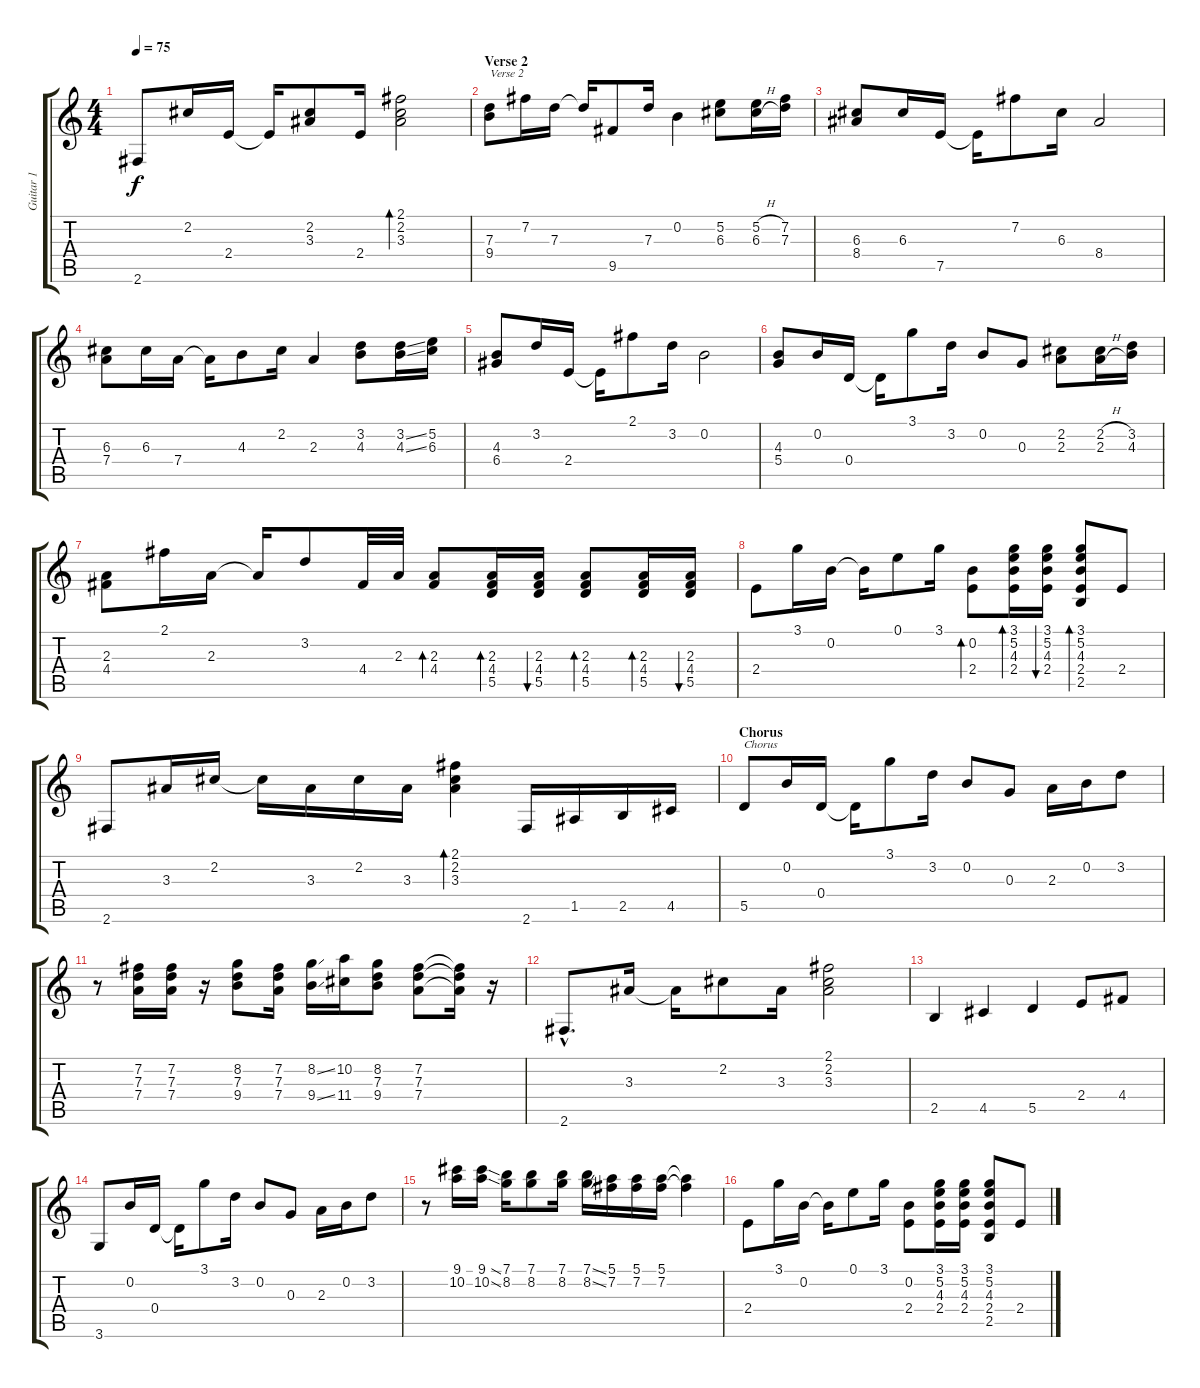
\track ("Guitar 1" "Guitar 1") {instrument acousticguitarnylon}
\staff {score tabs}
\tuning (E4 B3 G3 D3 A2 E2) {hide}
\ts (4 4)
\tempo 75
\clef g2
\ks c
2.6.8{dy f} 2.2.16 2.4.16 2.4{t}.16 (2.2 3.3).8 2.4.16 (2.1 2.2 3.3).2{bd 60} |
\section ("" "Verse 2")
(7.3 9.4).8{txt "Verse 2"} 7.2.16 7.3.16 7.3{t}.16 9.5.8 7.3.16 0.2.4 (5.2 6.3).8 (5.2{h} 6.3{h}).16 (7.2 7.3).16 |
(6.3 8.4).8 6.3.16 7.5.16 7.5{t}.16 7.2.8 6.3.16 8.4.2 |
(6.3 7.4).8 6.3.16 7.4.16 7.4{t}.16 4.3.8 2.2.16 2.3.4 (3.2 4.3).8 (3.2{ss} 4.3{ss}).16 (5.2 6.3).16 |
(4.3 6.4).8 3.2.16 2.4.16 2.4{t}.16 2.1.8 3.2.16 0.2.2 |
(4.3 5.4).8 0.2.16 0.4.16 0.4{t}.16 3.1.8 3.2.16 0.2.8 0.3.8 (2.2 2.3).8 (2.2{h} 2.3{h}).16 (3.2 4.3).16 |
(2.3 4.4).8 2.1.16 2.3.16 2.3{t}.16 3.2.8 4.4.32 2.3.32 (2.3 4.4).8{bd 60} (2.3 4.4 5.5).16{bd 60} (2.3 4.4 5.5).16{bu 60} (2.3 4.4 5.5).8{bd 60} (2.3 4.4 5.5).16{bd 60} (2.3 4.4 5.5).16{bu 60} |
2.4.8 3.1.16 0.2.16 0.2{t}.16 0.1.8 3.1.16 (0.2 2.4).8{bd 60} (3.1 5.2 4.3 2.4).16{bd 60} (3.1 5.2 4.3 2.4).16{bu 60} (3.1 5.2 4.3 2.4 2.5).8{bd 60} 2.4.8 |
2.6.8 3.3.16 2.2.16 2.2{t}.16 3.3.16 2.2.16 3.3.16 (2.1 2.2 3.3).4{bd 60} 2.6.16 1.5.16 2.5.16 4.5.16 |
\section ("" "Chorus")
5.5.8{txt "Chorus"} 0.2.16 0.4.16 0.4{t}.16 3.1.8 3.2.16 0.2.8 0.3.8 2.3.16 0.2.16 3.2.8 |
r.8 (7.2 7.3 7.4).16 (7.2 7.3 7.4).16 r.16 (8.2 7.3 9.4).8 (7.2 7.3 7.4).16 (8.2{ss} 9.4{ss}).16 (10.2 11.4).16 (8.2 7.3 9.4).8 (7.2 7.3 7.4).8 (7.2{t} 7.3{t} 7.4{t}).16 r.16 |
2.6{hac}.8{d} 3.3.16 3.3{t}.16 2.2.8 3.3.16 (2.1 2.2 3.3).2 |
2.5.4 4.5.4 5.5.4 2.4.8 4.4.8 |
3.6.8 0.2.16 0.4.16 0.4{t}.16 3.1.8 3.2.16 0.2.8 0.3.8 2.3.16 0.2.16 3.2.8 |
r.8 (9.1 10.2).16 (9.1{ss} 10.2{ss}).16 (7.1 8.2).16 (7.1 8.2).8 (7.1 8.2).16 (7.1{ss} 8.2{ss}).16 (5.1 7.2).16 (5.1 7.2).16 (5.1 7.2).16 (5.1{t} 7.2{t}).4 |
2.4.8 3.1.16 0.2.16 0.2{t}.16 0.1.8 3.1.16 (0.2 2.4).8 (3.1 5.2 4.3 2.4).16 (3.1 5.2 4.3 2.4).16 (3.1 5.2 4.3 2.4 2.5).8 2.4.8
